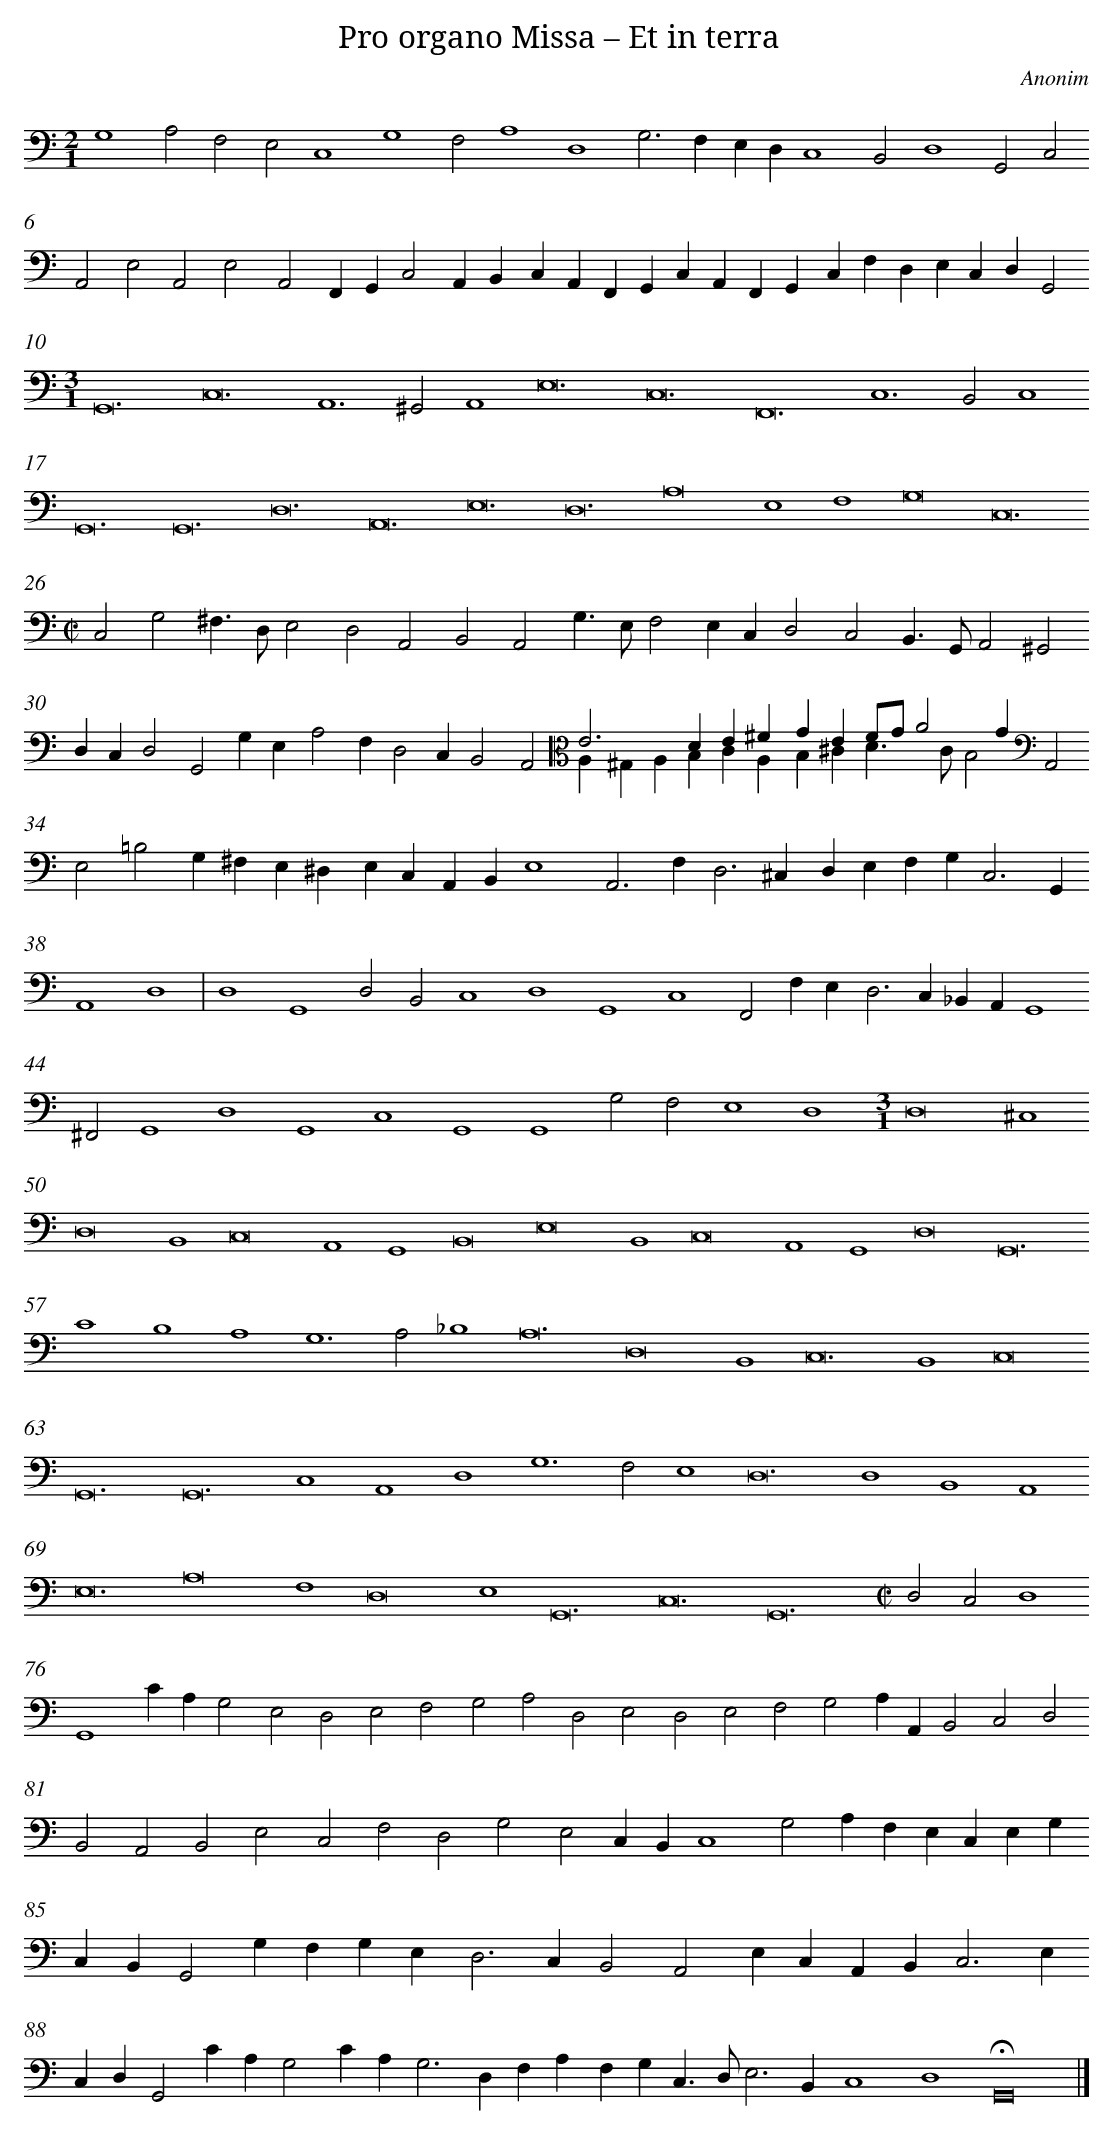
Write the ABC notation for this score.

X:1
T: Pro organo Missa – Et in terra
C: Anonim
L: 1/4
M: 2/1
K: C clef=bass
G,4A,2F,2 [|]
E,2C,4G,4 [|]
F,2A,4 [|]
D,4G,3F, [|]
E,D,C,4B,,2 [|]
D,4G,,2C,2 [|]
A,,2E,2A,,2E,2 [|]
A,,2F,,G,,C,2A,,B,, [|]
C,A,,F,,G,,C,A,,F,,G,, [|]
C,F,D,E,C,D,G,,2 [|]
[M:3/1]G,,12 [|]
C,12 [|]
A,,4>^G,,4A,,4 [|]
E,12 [|]
C,12 [|]
F,,12 [|]
C,4>B,,4C,4 [|]
G,,12 [|]
G,,12 [|]
D,12 [|]
A,,12 [|]
E,12 [|]
D,12 [|]
A,8E,4 [|]
F,4G,8 [|]
C,12 [|]
[M:C|]C,2G,2^F,>D,E,2 [|]
D,2A,,2B,,2A,,2 [|]
G,>E,F,2E,C,D,2 [|]
C,2B,,>G,,A,,2^G,,2 [|]
D,C,D,2G,,2G,E, [|]
A,2F,D,2C,B,,2 [|]
A,,2[K:clef=alto]E2>D2E^F & x2A,^G,A,B,CA, [|]
GEF/G/A2G[K:clef=bass]A,,2 & B,^CD>CB,2x2 [|]
E,2=B,2G,^F,E,^D, [|]
E,C,A,,B,,E,4 [|]
A,,2>F,2D,3^C, [|]
D,E,F,G,2<C,2G,, [|]
A,,4D,4 |
D,4G,,4 [|]
D,2B,,2C,4 [|]
D,4G,,4 [|]
C,4F,,2F,E, [|]
D,2>C,2_B,,A,,G,,4 [|]
^F,,2G,,4 [|]
D,4G,,4 [|]
C,4G,,4 [|]
G,,4G,2F,2 [|]
E,4D,4 [|]
[M:3/1]D,8^C,4 [|]
D,8B,,4 [|]
C,8A,,4 [|]
G,,4B,,8 [|]
E,8B,,4 [|]
C,8A,,4 [|]
G,,4D,8 [|]
G,,12 [|]
C4B,4A,4 [|]
G,4>A,4_B,4 [|]
A,12 [|]
D,8B,,4 [|]
C,12 [|]
B,,4C,8 [|]
G,,12 [|]
G,,12 [|]
C,4A,,4D,4 [|]
G,4>F,4E,4 [|]
D,12 [|]
D,4B,,4A,,4 [|]
E,12 [|]
A,8F,4 [|]
D,8E,4 [|]
G,,12 [|]
C,12 [|]
G,,12 [|]
[M:C|]D,2C,2D,4 [|]
G,,4CA,G,2 [|]
E,2D,2E,2F,2 [|]
G,2A,2D,2E,2 [|]
D,2E,2F,2G,2 [|]
A,A,,B,,2C,2D,2 [|]
B,,2A,,2B,,2E,2 [|]
C,2F,2D,2G,2 [|]
E,2C,B,,C,4 [|]
G,2A,F,E,C,E,G, [|]
C,B,,G,,2G,F,G,E, [|]
D,2>C,2B,,2A,,2 [|]
E,C,A,,B,,2<C,2E, [|]
C,D,G,,2CA,G,2 [|]
CA,2<G,2D,F,A, [|]
F,G,C,>D,E,3B,, [|]
C,4D,4 [|]
!fermata!G,,8 |]
